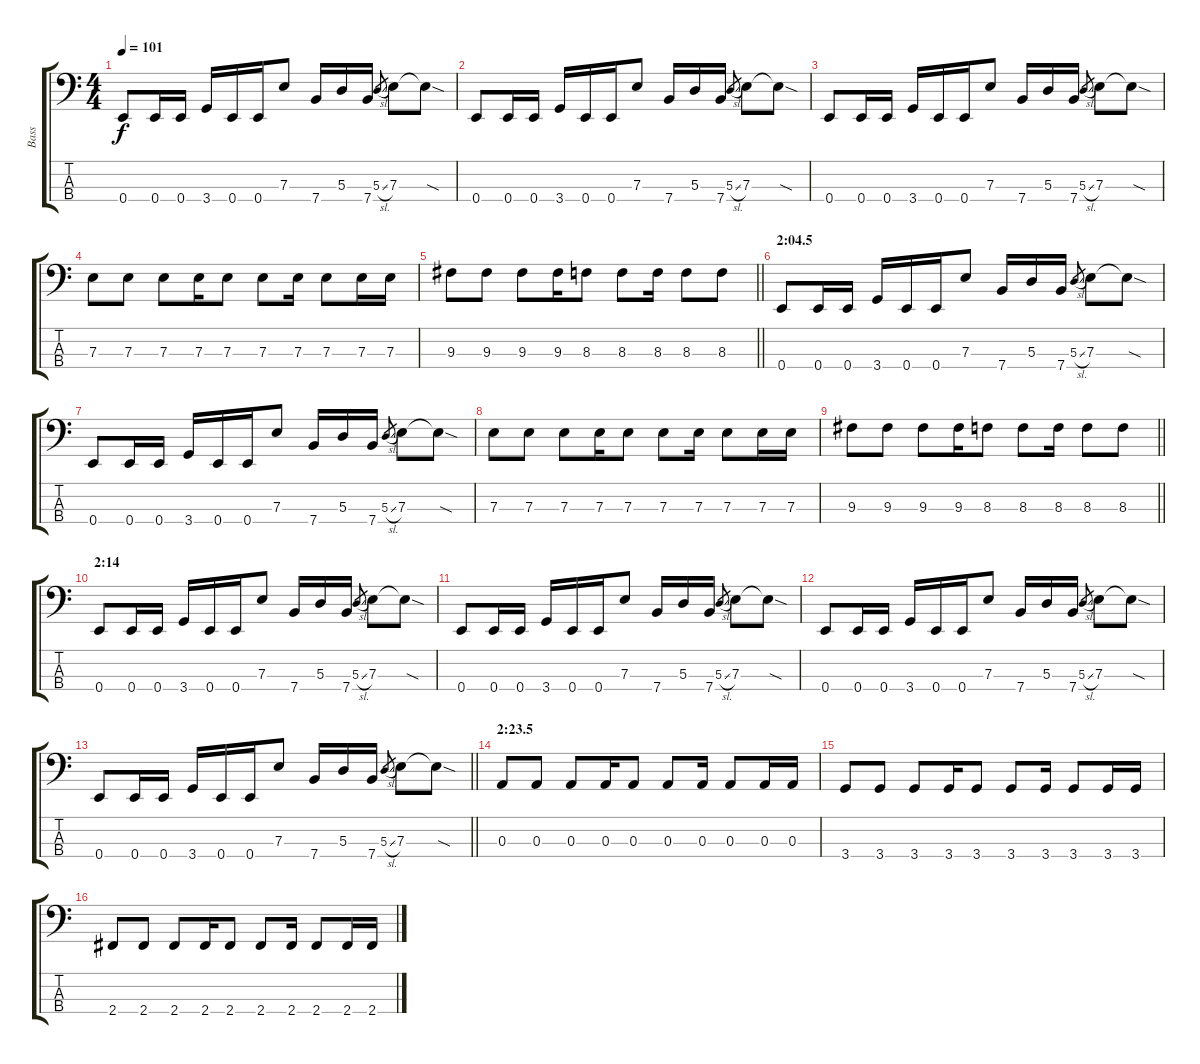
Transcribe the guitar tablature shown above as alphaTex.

\track ("Bass" "Bass") {instrument electricbassfinger}
\staff {score tabs}
\tuning (G2 D2 A1 E1) {hide}
\ts (4 4)
\tempo 101
\clef f4
\ks c
0.4.8{dy f} 0.4.16 0.4.16 3.4.16 0.4.16 0.4.16 7.3.8 7.4.16 5.3.16 7.4.16 5.3{sl}.8{gr} 7.3.8 7.3{sod t}.8 |
0.4.8 0.4.16 0.4.16 3.4.16 0.4.16 0.4.16 7.3.8 7.4.16 5.3.16 7.4.16 5.3{sl}.8{gr} 7.3.8 7.3{sod t}.8 |
0.4.8 0.4.16 0.4.16 3.4.16 0.4.16 0.4.16 7.3.8 7.4.16 5.3.16 7.4.16 5.3{sl}.8{gr} 7.3.8 7.3{sod t}.8 |
7.3.8 7.3.8 7.3.8 7.3.16 7.3.8 7.3.8 7.3.16 7.3.8 7.3.16 7.3.16 |
\barLineRight lightlight
9.3.8 9.3.8 9.3.8 9.3.16 8.3.8 8.3.8 8.3.16 8.3.8 8.3.8 |
\section ("" "2:04.5")
0.4.8 0.4.16 0.4.16 3.4.16 0.4.16 0.4.16 7.3.8 7.4.16 5.3.16 7.4.16 5.3{sl}.8{gr} 7.3.8 7.3{sod t}.8 |
0.4.8 0.4.16 0.4.16 3.4.16 0.4.16 0.4.16 7.3.8 7.4.16 5.3.16 7.4.16 5.3{sl}.8{gr} 7.3.8 7.3{sod t}.8 |
7.3.8 7.3.8 7.3.8 7.3.16 7.3.8 7.3.8 7.3.16 7.3.8 7.3.16 7.3.16 |
\barLineRight lightlight
9.3.8 9.3.8 9.3.8 9.3.16 8.3.8 8.3.8 8.3.16 8.3.8 8.3.8 |
\section ("" "2:14")
0.4.8 0.4.16 0.4.16 3.4.16 0.4.16 0.4.16 7.3.8 7.4.16 5.3.16 7.4.16 5.3{sl}.8{gr} 7.3.8 7.3{sod t}.8 |
0.4.8 0.4.16 0.4.16 3.4.16 0.4.16 0.4.16 7.3.8 7.4.16 5.3.16 7.4.16 5.3{sl}.8{gr} 7.3.8 7.3{sod t}.8 |
0.4.8 0.4.16 0.4.16 3.4.16 0.4.16 0.4.16 7.3.8 7.4.16 5.3.16 7.4.16 5.3{sl}.8{gr} 7.3.8 7.3{sod t}.8 |
\barLineRight lightlight
0.4.8 0.4.16 0.4.16 3.4.16 0.4.16 0.4.16 7.3.8 7.4.16 5.3.16 7.4.16 5.3{sl}.8{gr} 7.3.8 7.3{sod t}.8 |
\section ("" "2:23.5")
0.3.8 0.3.8 0.3.8 0.3.16 0.3.8 0.3.8 0.3.16 0.3.8 0.3.16 0.3.16 |
3.4.8 3.4.8 3.4.8 3.4.16 3.4.8 3.4.8 3.4.16 3.4.8 3.4.16 3.4.16 |
2.4.8 2.4.8 2.4.8 2.4.16 2.4.8 2.4.8 2.4.16 2.4.8 2.4.16 2.4.16
